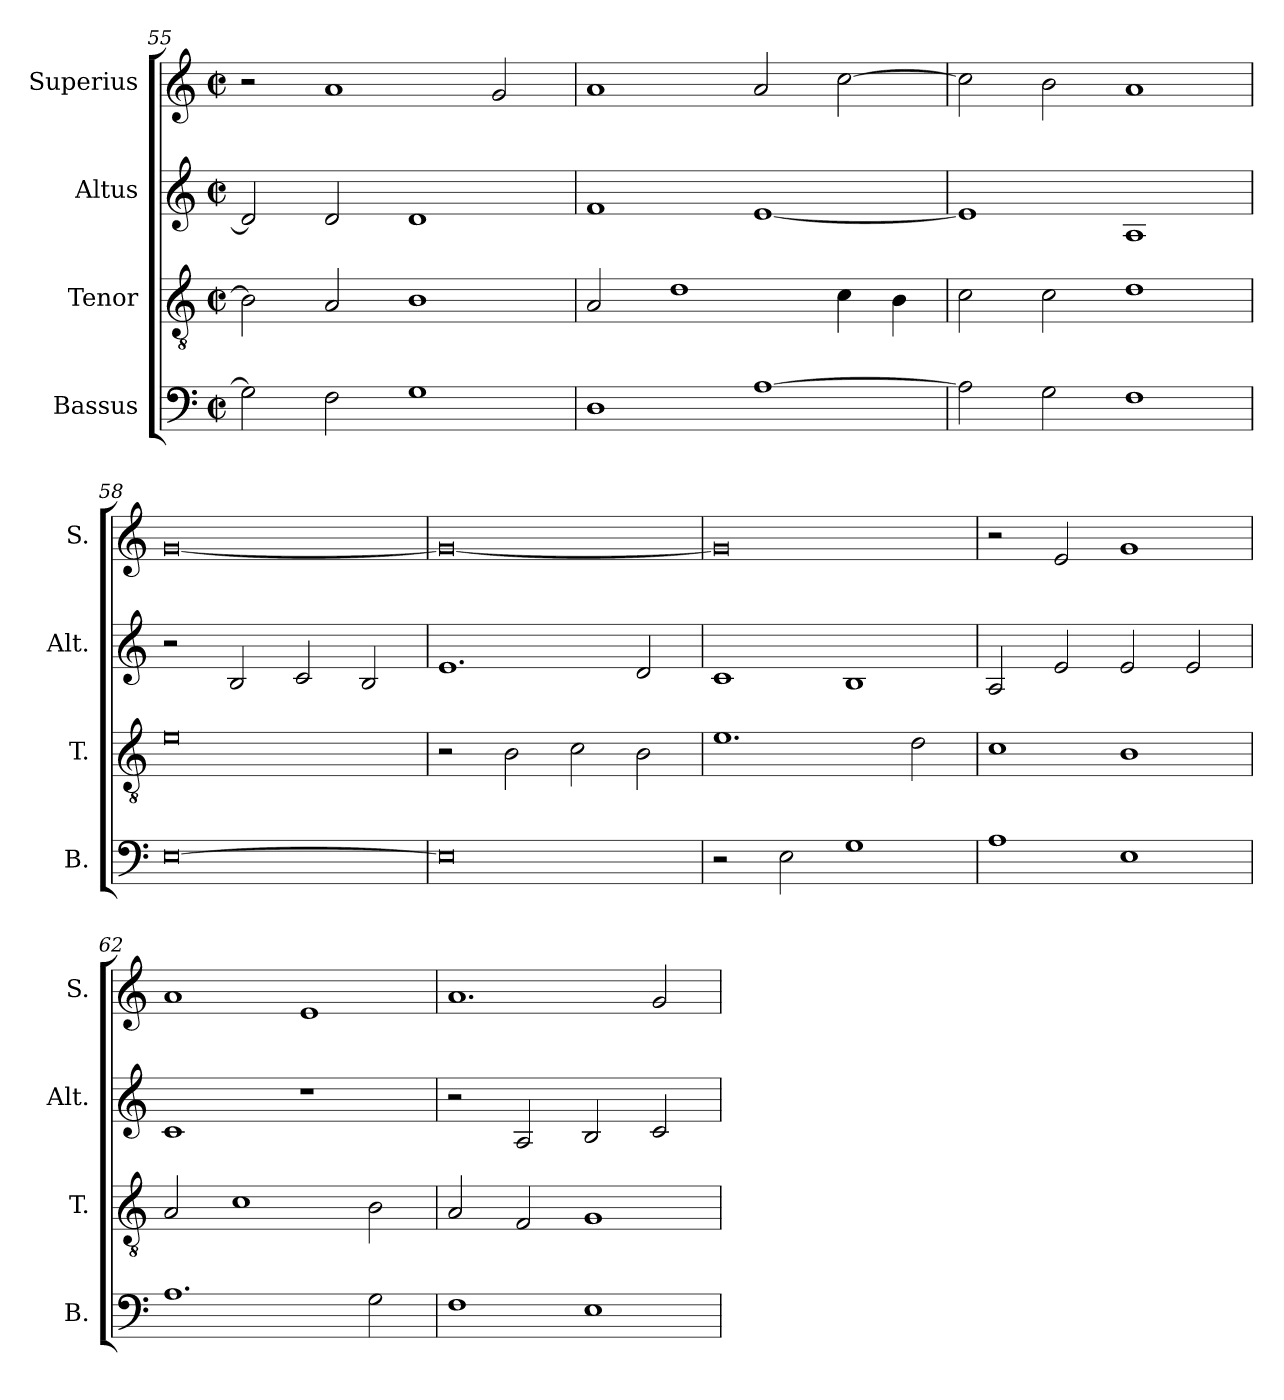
**kern	**kern	**kern	**kern
*part4	*part3	*part2	*part1
*staff4	*staff3	*staff2	*staff1
*I"Bassus	*I"Tenor	*I"Altus	*I"Superius
*I'B.	*I'T.	*I'Alt.	*I'S.
!!LO:LB:g=z
*clefF4	*clefGv2	*clefG2	*clefG2
*	*ITrd7c12	*	*
*k[]	*k[]	*k[]	*k[]
*C:	*C:	*C:	*C:
*M2/2	*M2/2	*M2/2	*M2/2
*met(c|)	*met(c|)	*met(c|)	*met(c|)
=55	=55	=55	=55
2Gi\]	2BBi\]	2di/]	2r
2Fi\	2AAi/	2di/	1ai
1Gi	1BBi	1di	.
.	.	.	2gi/
=56	=56	=56	=56
1Di	2AAi/	1fi	1ai
.	1Di	.	.
[>1Ai	.	[<1ei	2ai/
.	4Ci\	.	[>2cci\
.	4BBi\	.	.
=57	=57	=57	=57
2Ai\]	2Ci\	1ei]	2cci\]
2Gi\	2Ci\	.	2bi\
1Fi	1Di	1Ai	1ai
=58	=58	=58	=58
[>0Ei	0Ei	2r	[<0gi
.	.	2Bi/	.
.	.	2ci/	.
.	.	2Bi/	.
=59	=59	=59	=59
0Ei]	2r	1.ei	0gi_<
.	2BBi\	.	.
.	2Ci\	.	.
.	2BBi\	2di/	.
!!LO:PB:g=z
=60	=60	=60	=60
2r	1.Ei	1ci	0gi]
2Ei\	.	.	.
1Gi	.	1Bi	.
.	2Di\	.	.
=61	=61	=61	=61
1Ai	1Ci	2Ai/	2r
.	.	2ei/	2ei/
1Ei	1BBi	2ei/	1gi
.	.	2ei/	.
=62	=62	=62	=62
1.Ai	2AAi/	1ci	1ai
.	1Ci	.	.
.	.	1r	1ei
2Gi\	2BBi\	.	.
=63	=63	=63	=63
1Fi	2AAi/	2r	1.ai
.	2FFi/	2Ai/	.
1Ei	1GGi	2Bi/	.
.	.	2ci/	2gi/
=	=	=	=
*-	*-	*-	*-
